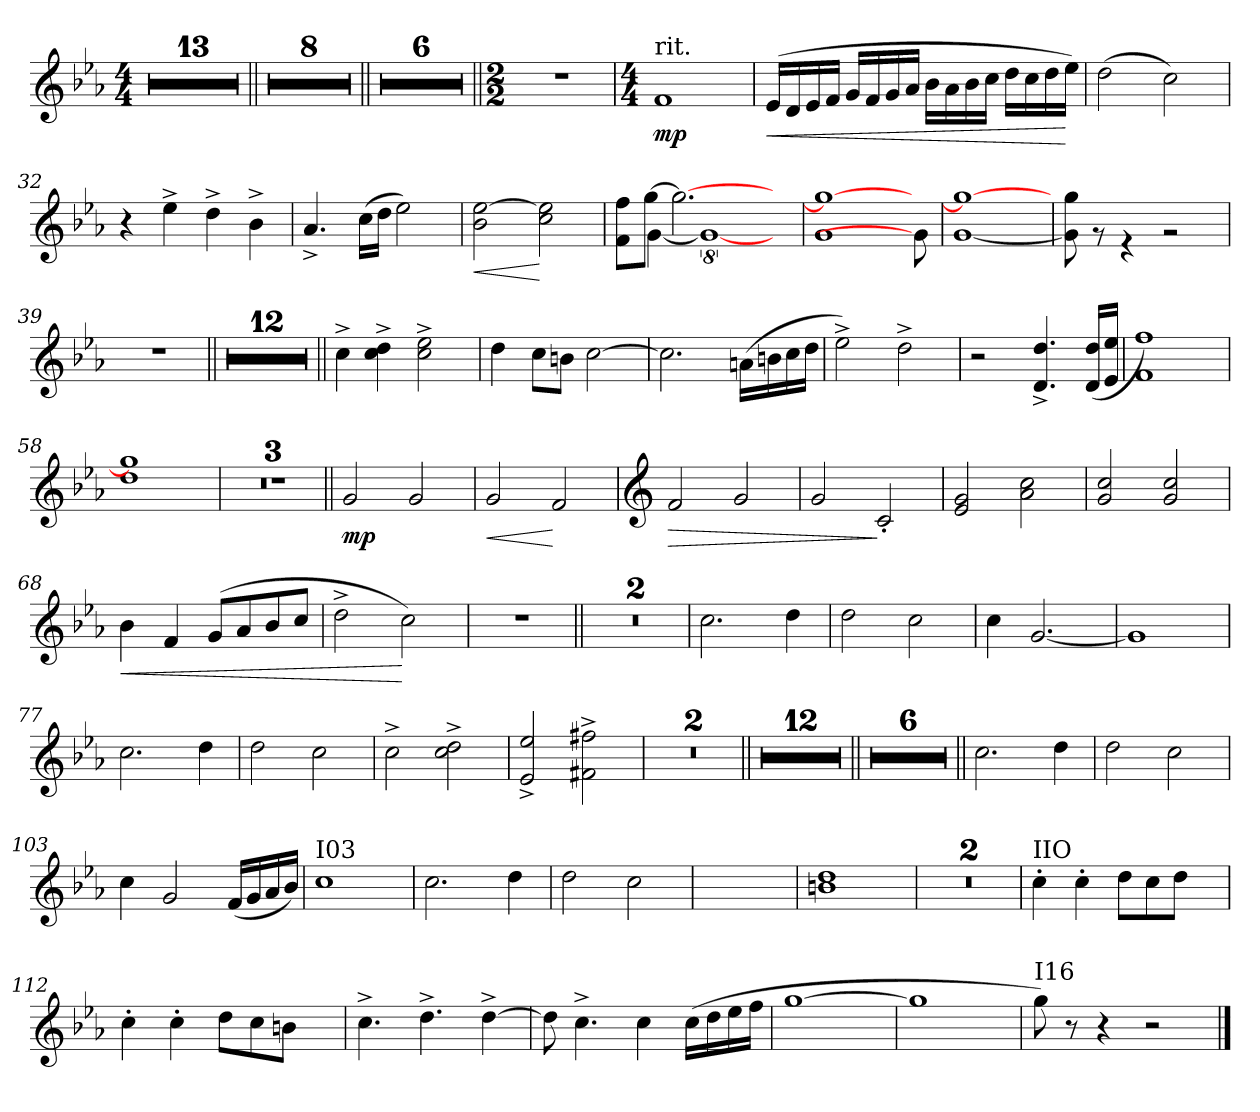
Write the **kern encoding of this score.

**kern	**dynam
*part1	*part1
*staff1	*staff1
*clefG2	*
*k[b-e-a-]	*
*E-:	*
*M4/4	*
=1	=1
1r	.
=2	=2
1r	.
=3	=3
1r	.
=4	=4
1r	.
=5	=5
1r	.
=6	=6
1r	.
=7	=7
1r	.
=8	=8
1r	.
!!LO:LB:g=z
=9	=9
1r	.
=10	=10
1r	.
=11	=11
1r	.
=12	=12
1r	.
=13	=13
1r	.
=14||	=14||
1r	.
=15	=15
1r	.
=16	=16
1r	.
=17	=17
1r	.
!!LO:LB:g=z
=18	=18
1r	.
=19	=19
1r	.
=20	=20
1r	.
=21	=21
1r	.
=22||	=22||
1r	.
=23	=23
1r	.
=24	=24
1r	.
=25	=25
1r	.
=26	=26
1r	.
!!LO:LB:g=z
=27	=27
1r	.
=28||	=28||
*M2/2	*
1r	.
=29	=29
*M4/4	*
!LO:TX:a:t=rit.	!
!	!LO:DY:b
1f	mp
=30	=30
!	!LO:HP:b
(16e-/LL	<
16d/	.
16e-/	.
16f/JJ	.
16g/LL	.
16f/	.
16g/	.
16a-/JJ	.
16b-\LL	.
16a-\	.
16b-\	.
16cc\JJ	.
16dd\LL	.
16cc\	.
16dd\	.
16ee-\JJ)	[
=31	=31
(2dd\	.
2cc\)	.
=32	=32
4r	.
4ee-^\	.
4dd^\	.
4b-^\	.
!!LO:LB:g=z
=33	=33
4.a-^/	.
(16cc\LL	.
16dd\JJ	.
2ee-\)	.
=34	=34
!	!LO:HP:b
2b-\ [2ee-\	<
2cc\ 2ee-\]	[
=35	=35
*^	*
8f\ 8ff\L	8ryy	.
[8gg\J	[4g\	.
2.gg\_	.	.
.	8%5g\_	.
8ryy	8ryy	.
=36	=36	=36
1gg_	1g	.
8ryy	8g\]	.
=37	=37	=37
1gg_	[1g	.
=38	=38	=38
1ryy	8g\] 8gg\	.
.	8r	.
.	4r	.
.	2r	.
*v	*v	*
=39	=39
1r	.
!!LO:LB:g=z
=40||	=40||
1r	.
=41	=41
1r	.
=42	=42
1r	.
=43	=43
1r	.
=44	=44
1r	.
=45	=45
1r	.
=46	=46
1r	.
=47	=47
1r	.
=48	=48
1r	.
!!LO:LB:g=z
=49	=49
1r	.
=50	=50
1r	.
=51	=51
1r	.
=52||	=52||
4cc^\	.
4cc\^ 4dd\^	.
2cc\^ 2ee-\^	.
=53	=53
4dd\	.
8cc\L	.
8bn\J	.
[2cc\	.
=54	=54
2.cc\]	.
(16an\LL	.
16bn\	.
16cc\	.
16dd\JJ	.
=55	=55
2ee-^\)	.
2dd^\	.
!!LO:LB:g=z
=56	=56
2r	.
4.d/^ 4.dd/^	.
(16d/ 16dd/LL	.
16e-/ 16ee-/JJ	.
=57	=57
*^	*
1ff)	1f	.
=58	=58	=58
1gg]	1dd	.
*v	*v	*
=59	=59
1r	.
=60	=60
1r	.
=61	=61
1r	.
=62||	=62||
!	!LO:DY:b
2g/	mp
2g/	.
=63	=63
!	!LO:HP:b
2g/	<
2f/	[
!!LO:PB:g=z
=64	=64
*clefG2	*
!	!LO:HP:b
2f/	>
2g/	.
=65	=65
2g/	.
2c'/	]
=66	=66
2e-/ 2g/	.
2a-\ 2cc\	.
=67	=67
2g/ 2cc/	.
2g/ 2cc/	.
=68	=68
!	!LO:HP:b
4b-\	<
4f/	.
(8g/L	.
8a-/	.
8b-/	.
8cc/J	.
=69	=69
2dd^\	.
2cc\)	[
=70	=70
1r	.
!!LO:LB:g=z
=71||	=71||
1r	.
=72	=72
1r	.
=73	=73
2.cc\	.
4dd\	.
=74	=74
2dd\	.
2cc\	.
=75	=75
4cc\	.
[2.g/	.
=76	=76
1g]	.
=77	=77
2.cc\	.
4dd\	.
=78	=78
2dd\	.
2cc\	.
!!LO:LB:g=z
=79	=79
2cc^\	.
2cc\^ 2dd\^	.
=80	=80
2e-/^ 2ee-/^	.
2f#X\^ 2ff#X\^	.
=81	=81
1r	.
=82	=82
1r	.
=83||	=83||
1r	.
=84	=84
1r	.
=85	=85
1r	.
=86	=86
1ryy	.
=87	=87
1r	.
!!LO:LB:g=z
=88	=88
1r	.
=89	=89
1r	.
=90	=90
1r	.
=91	=91
1r	.
=92	=92
1r	.
=93	=93
1r	.
=94	=94
1r	.
=95||	=95||
1r	.
!!LO:LB:g=z
=96	=96
1r	.
=97	=97
1r	.
=98	=98
1r	.
=99	=99
1r	.
=100	=100
1r	.
=101||	=101||
2.cc\	.
4dd\	.
=102	=102
2dd\	.
2cc\	.
=103	=103
4cc\	.
2g/	.
(16f/LL	.
16g/	.
16a-/	.
16b-/JJ)	.
!!LO:LB:g=z
=104	=104
!LO:TX:a:t=I03	!
1cc	.
=105	=105
2.cc\	.
4dd\	.
=106	=106
2dd\	.
2cc\	.
=107	=107
1ryy	.
=108	=108
1bn 1dd	.
=109	=109
1r	.
=110	=110
1r	.
!!LO:LB:g=z
=111	=111
!LO:TX:a:t=IIO	!
4cc'\	.
4cc'\	.
8dd\L	.
8cc\	.
8dd\J	.
8ryy	.
=112	=112
4cc'\	.
4cc'\	.
8dd\L	.
8cc\	.
8bn\J	.
8ryy	.
=113	=113
4.cc^\	.
4.dd^\	.
[4dd^\	.
=114	=114
8dd\]	.
4.cc^\	.
4cc\	.
(16cc\LL	.
16dd\	.
16ee-\	.
16ff\JJ	.
=115	=115
[1gg	.
=116	=116
1gg]	.
!!LO:LB:g=z
=117	=117
!LO:TX:a:t=I16	!
8gg\)	.
8r	.
4r	.
2r	.
==	==
*-	*-
